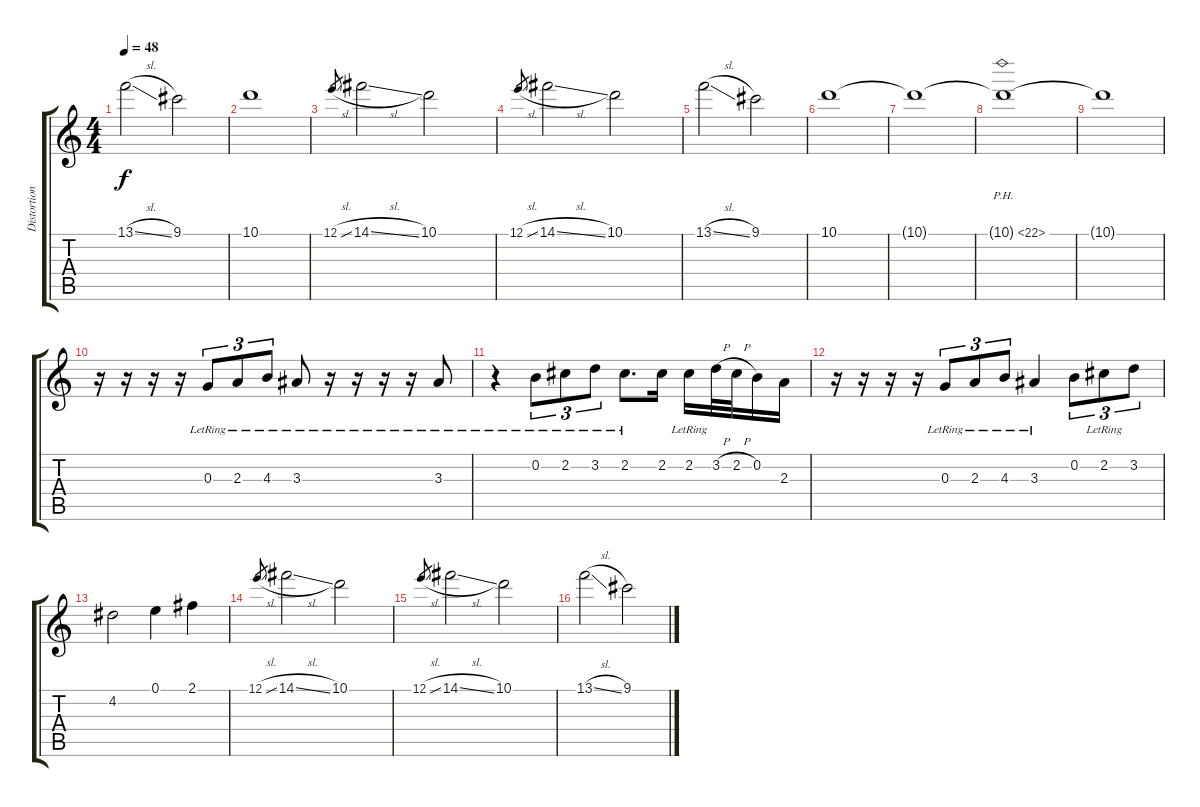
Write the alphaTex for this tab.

\track ("Distortion" "Distortion") {instrument overdrivenguitar}
\staff {score tabs}
\tuning (E4 B3 G3 D3 A2 E2) {hide}
\ts (4 4)
\tempo 48
\clef g2
\ks c
13.1{sl}.2{dy f} 9.1.2 |
10.1.1 |
12.1{sl}.8{gr} 14.1{sl}.2 10.1.2 |
12.1{sl}.8{gr} 14.1{sl}.2 10.1.2 |
13.1{sl}.2 9.1.2 |
10.1.1 |
10.1{t}.1 |
10.1{ph 12 t}.1 |
10.1{t}.1 |
r.16 r.16 r.16 r.16 0.3{lr}.8{tu (3 2)} 2.3{lr}.8{tu (3 2)} 4.3{lr}.8{tu (3 2)} 3.3{lr}.8 r.16 r.16 r.16 r.16 3.3{lr}.8 |
r.4 0.2{lr}.8{tu (3 2)} 2.2{lr}.8{tu (3 2)} 3.2{lr}.8{tu (3 2)} 2.2{lr}.8{d} 2.2.16 2.2{lr}.16 3.2{h}.32 2.2{h}.32 0.2.16 2.3.16 |
r.16 r.16 r.16 r.16 0.3{lr}.8{tu (3 2)} 2.3{lr}.8{tu (3 2)} 4.3{lr}.8{tu (3 2)} 3.3{lr}.4 0.2.8{tu (3 2)} 2.2{lr}.8{tu (3 2)} 3.2.8{tu (3 2)} |
4.2.2 0.1.4 2.1.4 |
12.1{sl}.8{gr} 14.1{sl}.2 10.1.2 |
12.1{sl}.8{gr} 14.1{sl}.2 10.1.2 |
13.1{sl}.2 9.1.2
